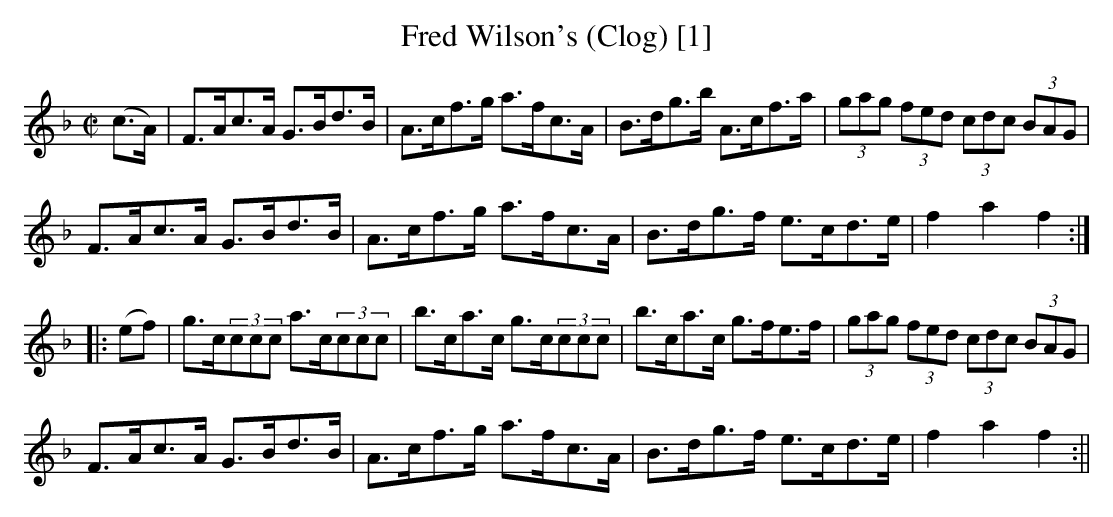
X:1
T:Fred Wilson's (Clog) [1]
M:C|
L:1/8
K:F
(c>A) | F>Ac>A G>Bd>B | A>cf>g a>fc>A | B>dg>b A>cf>a | (3gag (3fed (3cdc (3BAG |
F>Ac>A G>Bd>B | A>cf>g a>fc>A | B>dg>f e>cd>e | f2a2f2 :|
|: (ef) | g>c(3ccc a>c(3ccc | b>ca>c g>c(3ccc | b>ca>c g>fe>f | (3gag (3fed (3cdc (3BAG |
F>Ac>A G>Bd>B | A>cf>g a>fc>A | B>dg>f e>cd>e | f2a2f2 :||
